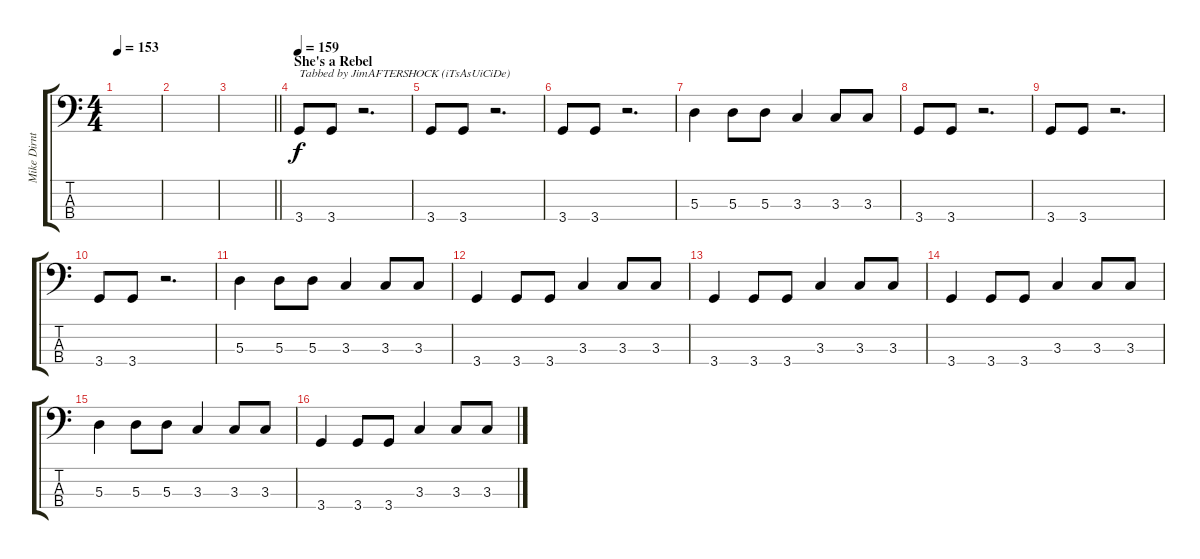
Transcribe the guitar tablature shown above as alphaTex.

\track ("Mike Dirnt" "Mike Dirnt") {instrument electricbassfinger}
\staff {score tabs}
\tuning (G2 D2 A1 E1) {hide}
\ts (4 4)
\tempo 153
\clef f4
\ks c
|
|
\barLineRight lightlight
|
\section ("" "She's a Rebel")
\tempo 159
3.4.8{txt "Tabbed by JimAFTERSHOCK (iTsAsUiCiDe)" volume 11} 3.4.8 r.2{d} |
3.4.8 3.4.8 r.2{d} |
3.4.8 3.4.8 r.2{d} |
5.3.4 5.3.8 5.3.8 3.3.4 3.3.8 3.3.8 |
3.4.8 3.4.8 r.2{d} |
3.4.8 3.4.8 r.2{d} |
3.4.8 3.4.8 r.2{d} |
5.3.4 5.3.8 5.3.8 3.3.4 3.3.8 3.3.8 |
3.4.4 3.4.8 3.4.8 3.3.4 3.3.8 3.3.8 |
3.4.4 3.4.8 3.4.8 3.3.4 3.3.8 3.3.8 |
3.4.4 3.4.8 3.4.8 3.3.4 3.3.8 3.3.8 |
5.3.4 5.3.8 5.3.8 3.3.4 3.3.8 3.3.8 |
3.4.4 3.4.8 3.4.8 3.3.4 3.3.8 3.3.8
